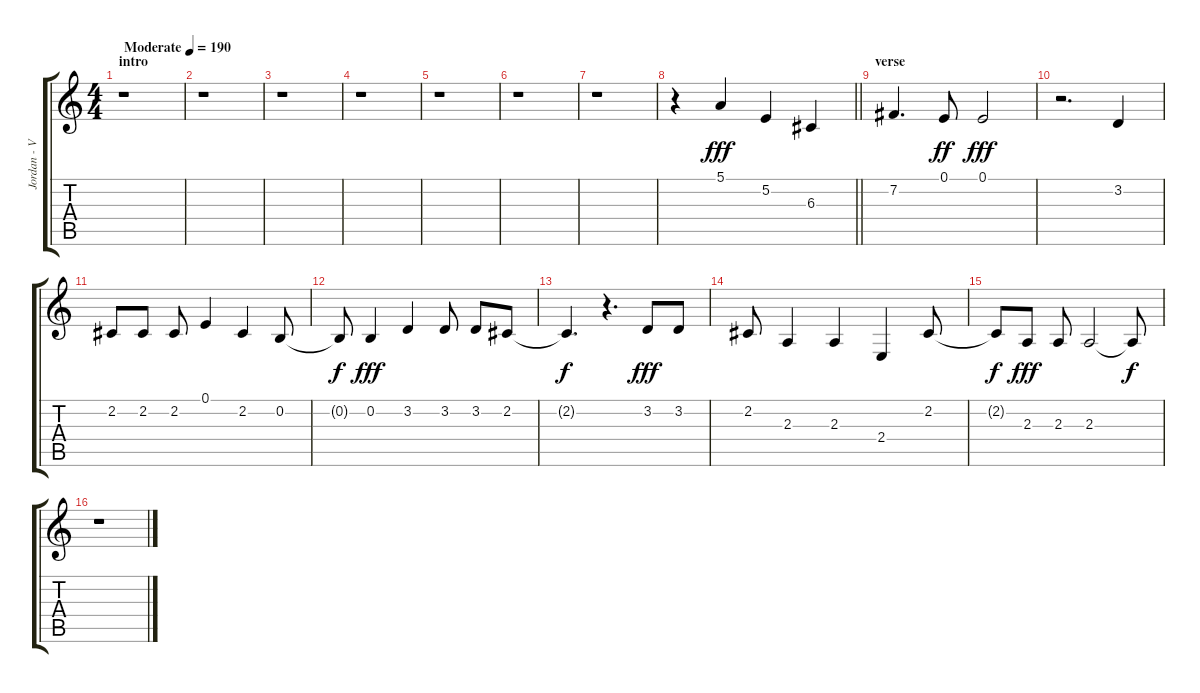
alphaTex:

\track ("Jordan - Vocals" "Jordan - V") {instrument oboe}
\staff {score tabs}
\tuning (E4 B3 G3 D3 A2 E2) {hide}
\ts (4 4)
\section ("" "intro")
\tempo (190 "Moderate")
\clef g2
\ks c
r.1{dy fff instrument oboe} |
r.1 |
r.1 |
r.1 |
r.1 |
r.1 |
r.1 |
\barLineRight lightlight
r.4 5.1.4 5.2.4 6.3.4 |
\section ("" "verse")
7.2.4{d} 0.1.8{dy ff} 0.1.2{dy fff} |
r.2{d} 3.2.4 |
2.2.8 2.2.8 2.2.8 0.1.4 2.2.4 0.2.8 |
0.2{t}.8{dy f} 0.2.4{dy fff} 3.2.4 3.2.8 3.2.8 2.2.8 |
2.2{t}.4{d dy f} r.4{d} 3.2.8{dy fff} 3.2.8 |
2.2.8 2.3.4 2.3.4 2.4.4 2.2.8 |
2.2{t}.8{dy f} 2.3.8{dy fff} 2.3.8 2.3.2 2.3{t}.8{dy f} |
r.1
